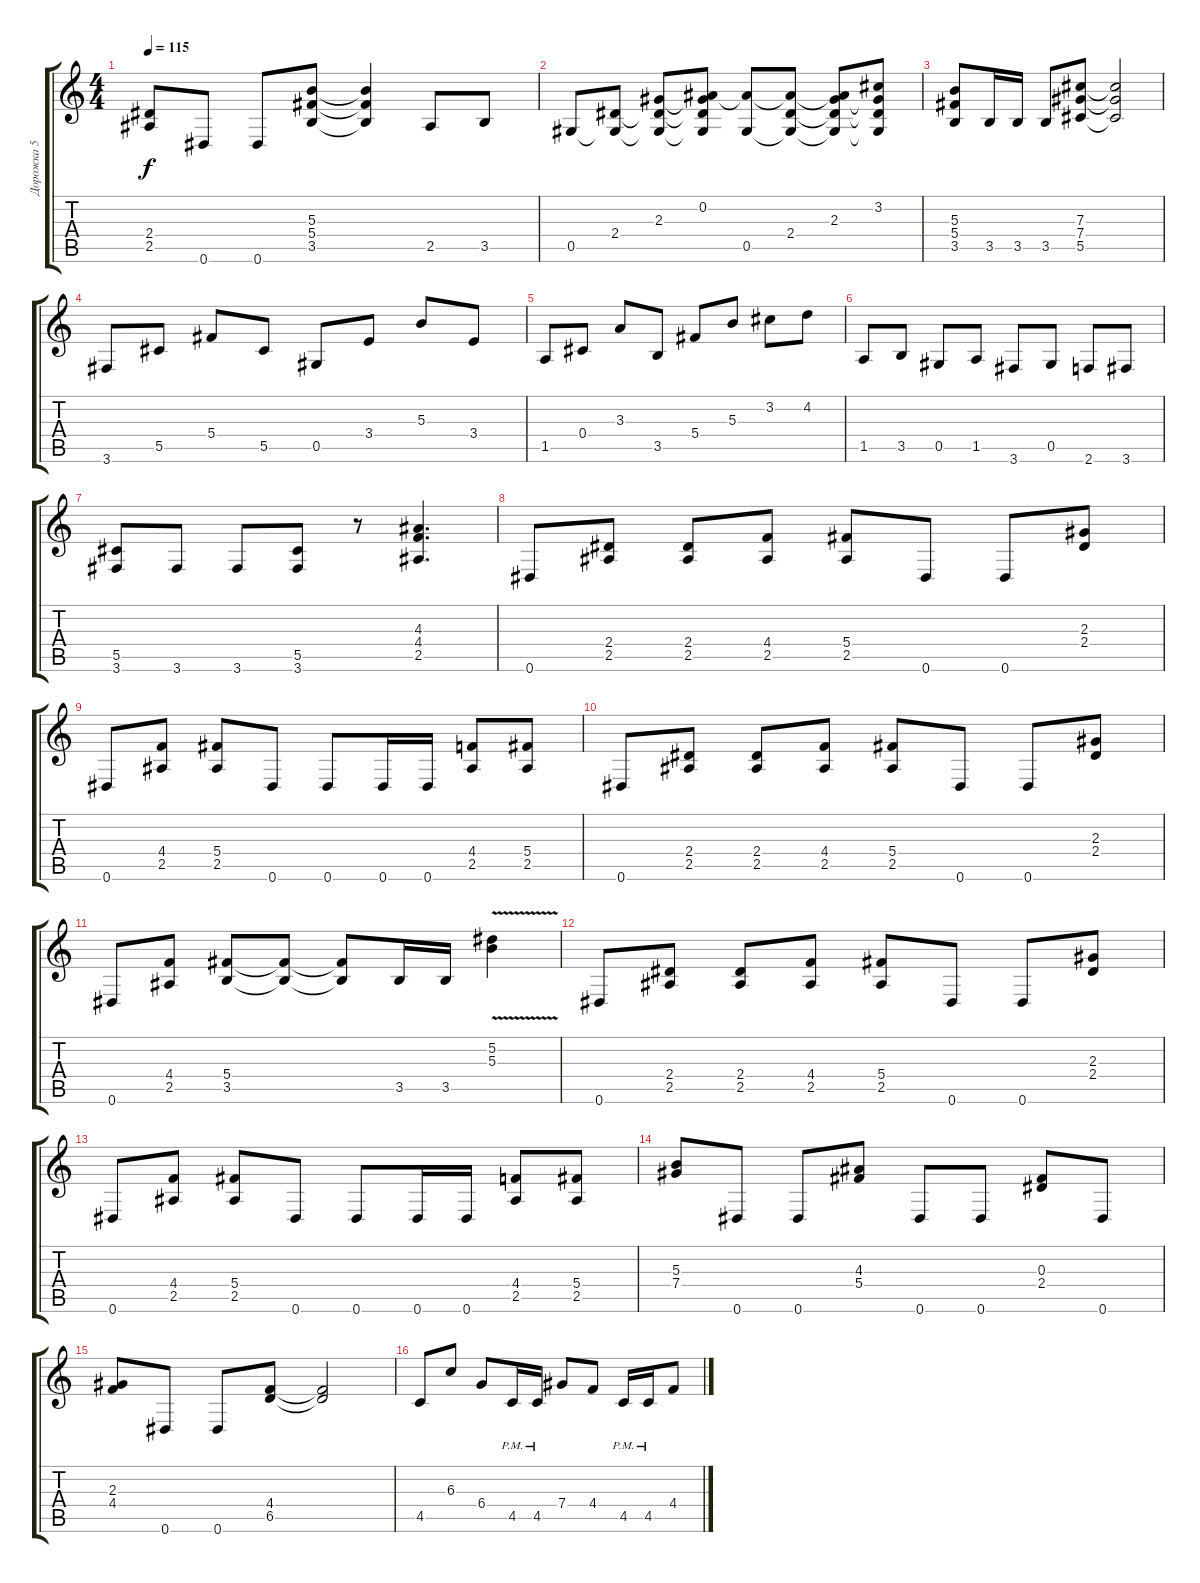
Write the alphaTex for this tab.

\track ("Дорожка 5" "Дорожка 5") {instrument distortionguitar}
\staff {score tabs}
\tuning (Eb4 Bb3 Gb3 Db3 Ab2 Eb2) {hide}
\ts (4 4)
\tempo 115
\clef g2
\ks c
(2.4 2.5).8{dy f} 0.6.8 0.6.8 (5.3 5.4 3.5).8 (5.3{t} 5.4{t} 3.5{t}).4 2.5.8 3.5.8 |
0.5.8 (2.4 0.5{t}).8 (2.3 2.4{t} 0.5{t}).8 (0.2 2.3{t} 2.4{t} 0.5{t}).8 (0.2{t} 0.5).8 (0.2{t} 2.4 0.5{t}).8 (0.2{t} 2.3 2.4{t} 0.5{t}).8 (3.2 2.3{t} 2.4{t} 0.5{t}).8 |
(5.3 5.4 3.5).8 3.5.16 3.5.16 3.5.8 (7.3 7.4 5.5).8 (7.3{t} 7.4{t} 5.5{t}).2 |
3.6.8 5.5.8 5.4.8 5.5.8 0.5.8 3.4.8 5.3.8 3.4.8 |
1.5.8 0.4.8 3.3.8 3.5.8 5.4.8 5.3.8 3.2.8 4.2.8 |
1.5.8 3.5.8 0.5.8 1.5.8 3.6.8 0.5.8 2.6.8 3.6.8 |
(5.5 3.6).8 3.6.8 3.6.8 (5.5 3.6).8 r.8 (4.3 4.4 2.5).4{d} |
0.6.8 (2.4 2.5).8 (2.4 2.5).8 (4.4 2.5).8 (5.4 2.5).8 0.6.8 0.6.8 (2.3 2.4).8 |
0.6.8 (4.4 2.5).8 (5.4 2.5).8 0.6.8 0.6.8 0.6.16 0.6.16 (4.4 2.5).8 (5.4 2.5).8 |
0.6.8 (2.4 2.5).8 (2.4 2.5).8 (4.4 2.5).8 (5.4 2.5).8 0.6.8 0.6.8 (2.3 2.4).8 |
0.6.8 (4.4 2.5).8 (5.4 3.5).8 (5.4{t} 3.5{t}).8 (5.4{t} 3.5{t}).8 3.5.16 3.5.16 (5.2{v} 5.3).4 |
0.6.8 (2.4 2.5).8 (2.4 2.5).8 (4.4 2.5).8 (5.4 2.5).8 0.6.8 0.6.8 (2.3 2.4).8 |
0.6.8 (4.4 2.5).8 (5.4 2.5).8 0.6.8 0.6.8 0.6.16 0.6.16 (4.4 2.5).8 (5.4 2.5).8 |
(5.3 7.4).8 0.6.8 0.6.8 (4.3 5.4).8 0.6.8 0.6.8 (0.3 2.4).8 0.6.8 |
(2.3 4.4).8 0.6.8 0.6.8 (4.4 6.5).8 (4.4{t} 6.5{t}).2 |
4.5.8 6.3.8 6.4.8 4.5{pm}.16 4.5{pm}.16 7.4.8 4.4.8 4.5{pm}.16 4.5{pm}.16 4.4.8
